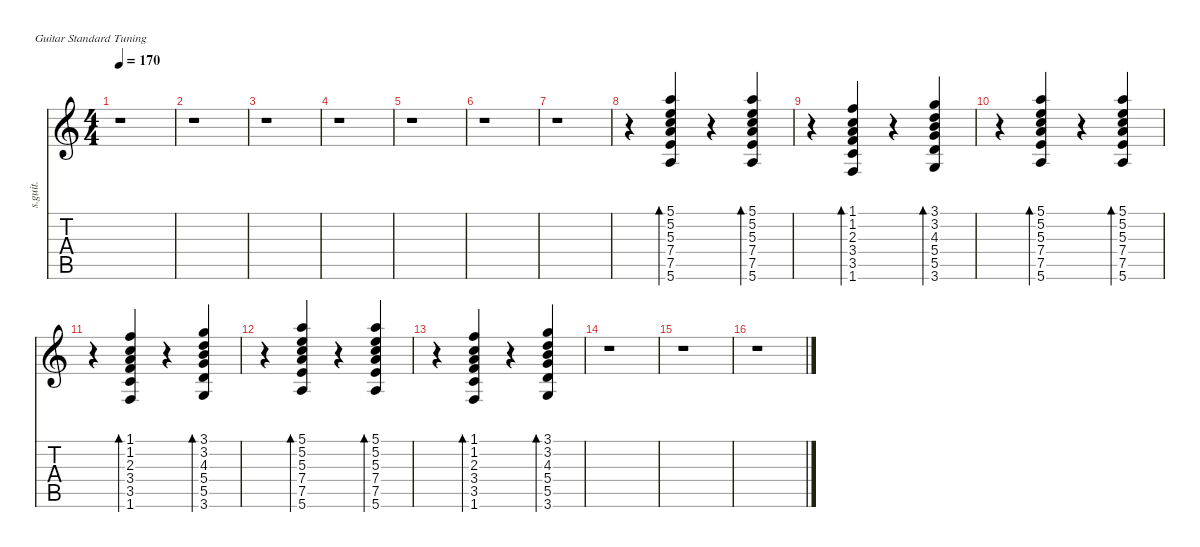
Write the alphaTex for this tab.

\defaultSystemsLayout 4
\hideDynamics
\bracketExtendMode nobrackets
\track ("Rythm Guitar Clean" "s.guit.") {instrument electricguitarclean}
\staff {score tabs}
\tuning (E4 B3 G3 D3 A2 E2)
\ts (4 4)
\tempo 170
\clef g2
\ks c
r.1{dy f} |
r.1 |
r.1 |
r.1 |
r.1 |
r.1 |
r.1 |
r.4 (5.1 5.2 5.3 7.4 7.5 5.6).4{bd 30 lyrics (0 "") lyrics (1 "") lyrics (2 "") lyrics (3 "") lyrics (4 "")} r.4 (5.1 5.2 5.3 7.4 7.5 5.6).4{bd 30 lyrics (0 "") lyrics (1 "") lyrics (2 "") lyrics (3 "") lyrics (4 "")} |
r.4 (1.1 1.2 2.3 3.4 3.5 1.6).4{bd 30 lyrics (0 "") lyrics (1 "") lyrics (2 "") lyrics (3 "") lyrics (4 "")} r.4 (3.1 3.2 4.3 5.4 5.5 3.6).4{bd 30 lyrics (0 "") lyrics (1 "") lyrics (2 "") lyrics (3 "") lyrics (4 "")} |
r.4 (5.1 5.2 5.3 7.4 7.5 5.6).4{bd 30 lyrics (0 "") lyrics (1 "") lyrics (2 "") lyrics (3 "") lyrics (4 "")} r.4 (5.1 5.2 5.3 7.4 7.5 5.6).4{bd 30 lyrics (0 "") lyrics (1 "") lyrics (2 "") lyrics (3 "") lyrics (4 "")} |
r.4 (1.1 1.2 2.3 3.4 3.5 1.6).4{bd 30 lyrics (0 "") lyrics (1 "") lyrics (2 "") lyrics (3 "") lyrics (4 "")} r.4 (3.1 3.2 4.3 5.4 5.5 3.6).4{bd 30 lyrics (0 "") lyrics (1 "") lyrics (2 "") lyrics (3 "") lyrics (4 "")} |
r.4 (5.1 5.2 5.3 7.4 7.5 5.6).4{bd 30 lyrics (0 "") lyrics (1 "") lyrics (2 "") lyrics (3 "") lyrics (4 "")} r.4 (5.1 5.2 5.3 7.4 7.5 5.6).4{bd 30 lyrics (0 "") lyrics (1 "") lyrics (2 "") lyrics (3 "") lyrics (4 "")} |
r.4 (1.1 1.2 2.3 3.4 3.5 1.6).4{bd 30 lyrics (0 "") lyrics (1 "") lyrics (2 "") lyrics (3 "") lyrics (4 "")} r.4 (3.1 3.2 4.3 5.4 5.5 3.6).4{bd 30 lyrics (0 "") lyrics (1 "") lyrics (2 "") lyrics (3 "") lyrics (4 "")} |
r.1 |
r.1 |
r.1
